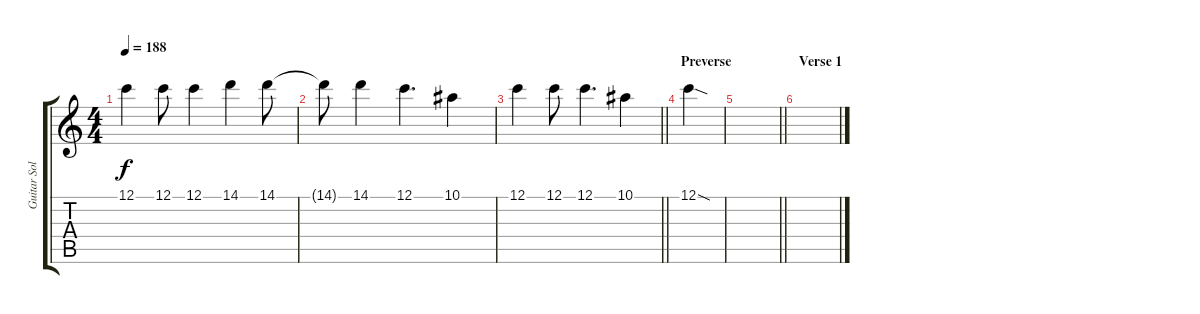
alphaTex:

\track ("Guitar Solo" "Guitar Sol") {instrument distortionguitar}
\staff {score tabs}
\tuning (C4 G3 Eb3 Bb2 F2 C2) {hide}
\ts (4 4)
\tempo 188
\clef g2
\ks c
12.1.4{dy f} 12.1.8 12.1.4 14.1.4 14.1.8 |
14.1{t}.8 14.1.4 12.1.4{d} 10.1.4 |
\barLineRight lightlight
12.1.4 12.1.8 12.1.4{d} 10.1.4 |
\section ("" "Preverse")
12.1{sod}.4 |
\barLineRight lightlight
|
\section ("" "Verse 1")
